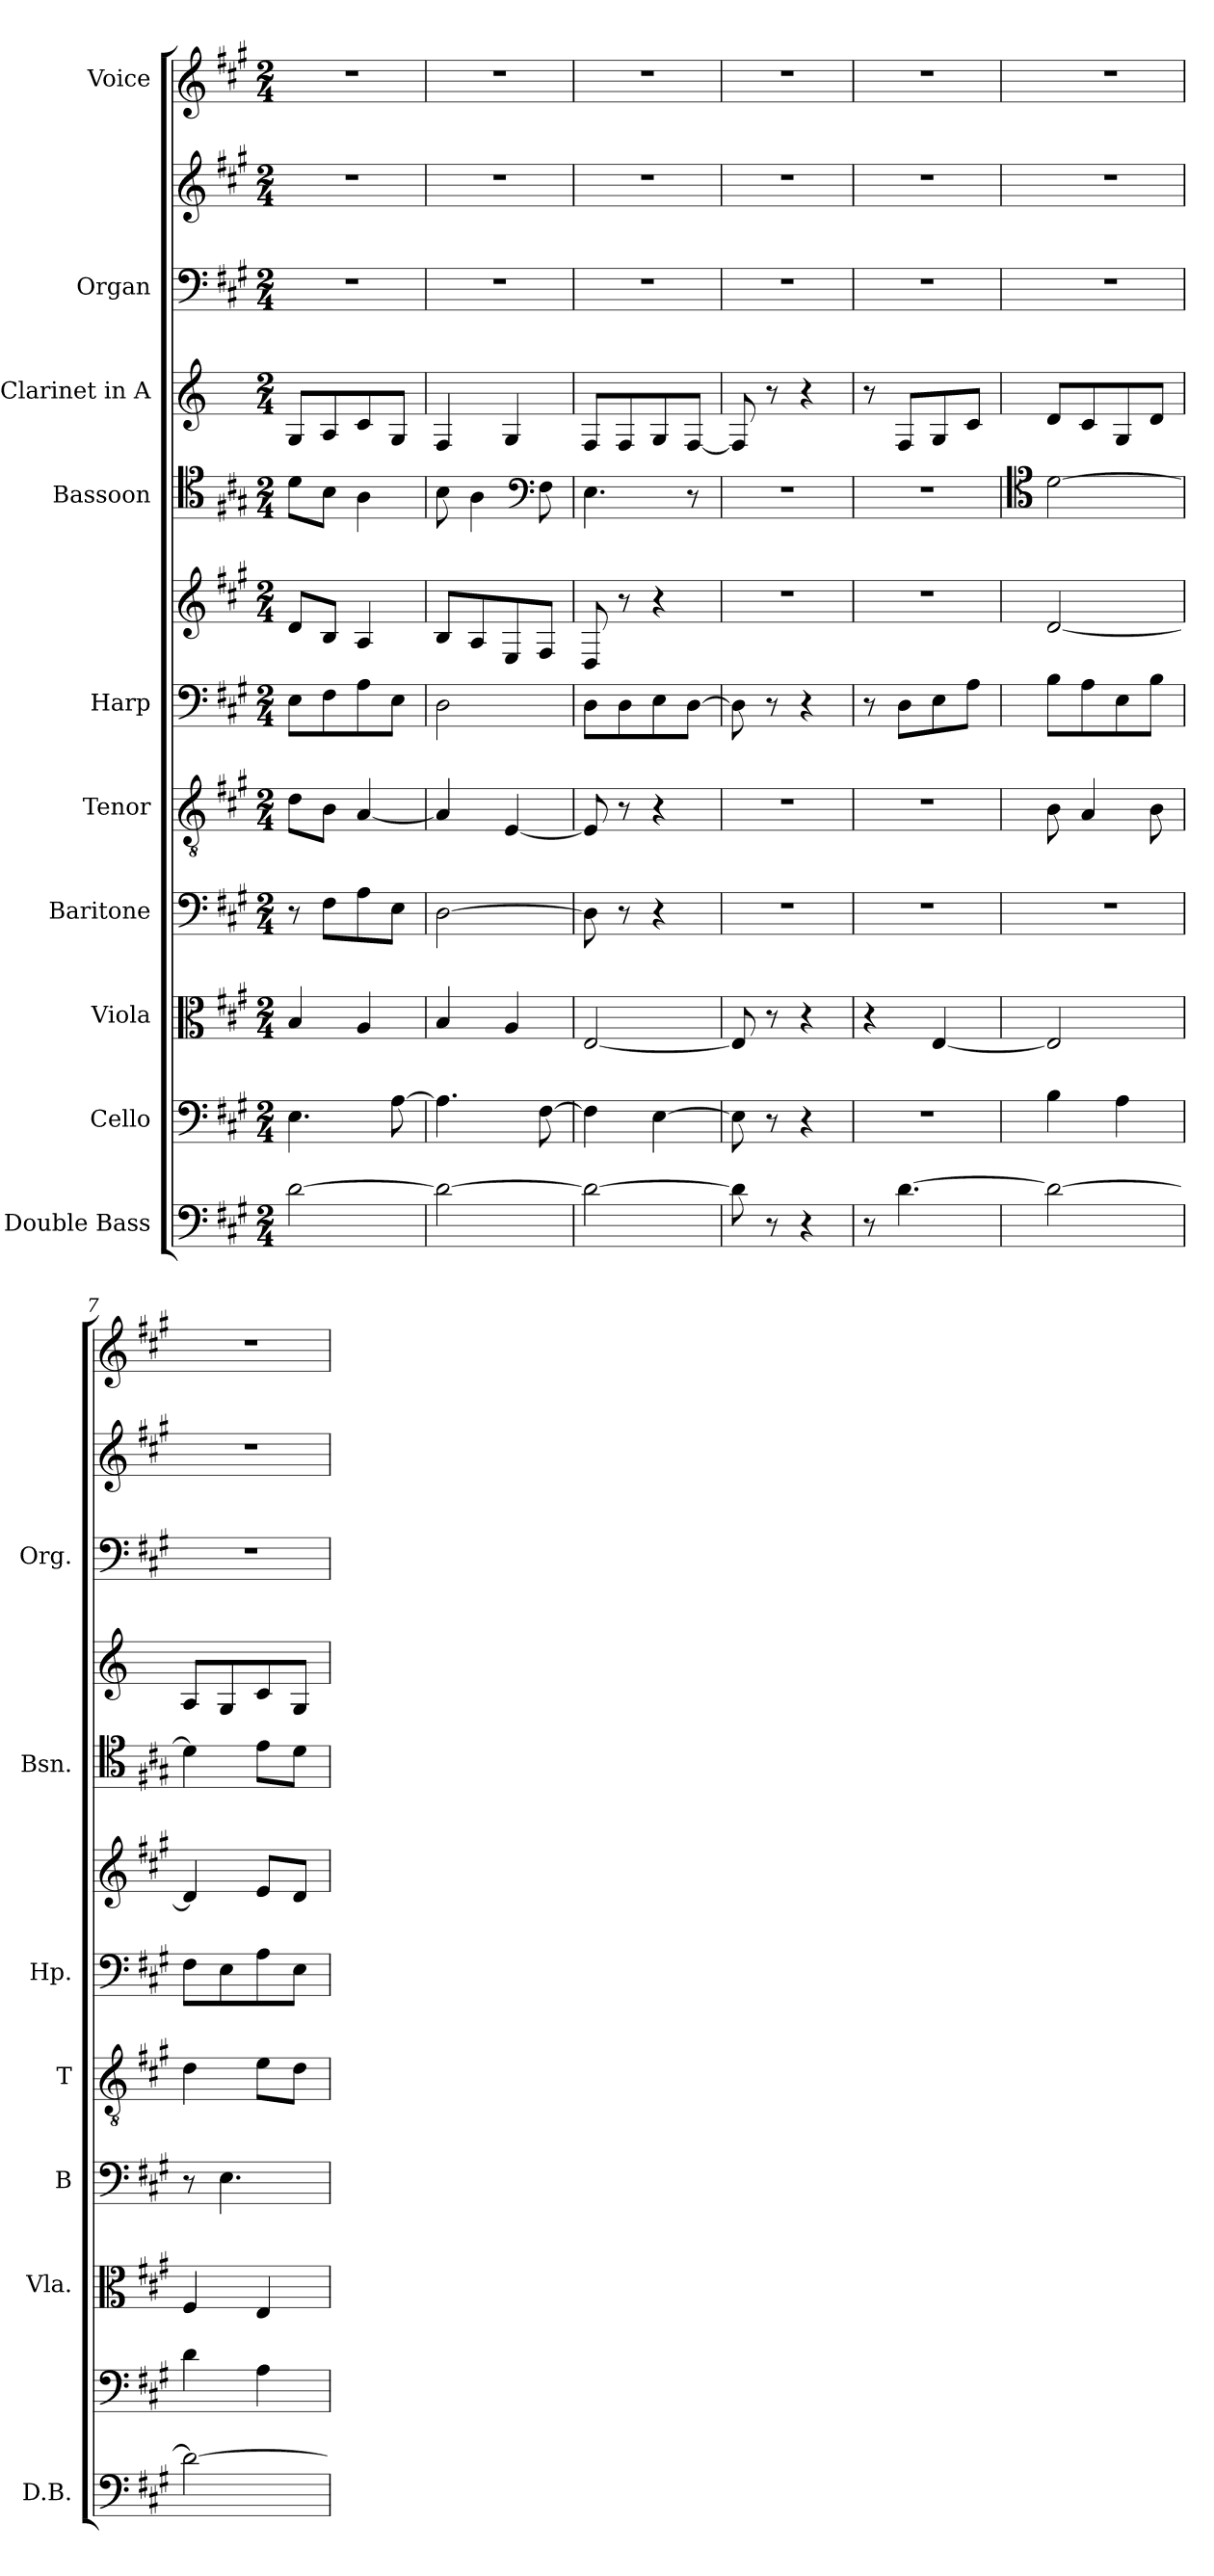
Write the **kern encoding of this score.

**kern	**kern	**kern	**kern	**kern	**kern	**kern	**kern	**kern	**kern	**kern	**kern
*part10	*part9	*part8	*part7	*part6	*part5	*part5	*part4	*part3	*part2	*part2	*part1
*staff12	*staff11	*staff10	*staff9	*staff8	*staff7	*staff6	*staff5	*staff4	*staff3	*staff2	*staff1
*I"Double Bass	*I"Cello	*I"Viola	*I"Baritone	*I"Tenor	*I"Harp	*	*I"Bassoon	*I"Clarinet in A	*I"Organ	*	*I"Voice
*I'D.B.	*	*I'Vla.	*I'B	*I'T	*I'Hp.	*	*I'Bsn.	*	*I'Org.	*	*
*clefF4	*clefF4	*clefC3	*clefF4	*clefGv2	*clefF4	*clefG2	*clefC4	*clefG2	*clefF4	*clefG2	*clefG2
*ITrd7c12	*	*	*	*	*	*	*	*ITrd2c3	*	*	*
*k[f#c#g#]	*k[f#c#g#]	*k[f#c#g#]	*k[f#c#g#]	*k[f#c#g#]	*k[f#c#g#]	*k[f#c#g#]	*k[f#c#g#]	*k[f#c#g#]	*k[f#c#g#]	*k[f#c#g#]	*k[f#c#g#]
*A:	*A:	*A:	*A:	*A:	*A:	*A:	*A:	*A:	*A:	*A:	*A:
*M2/4	*M2/4	*M2/4	*M2/4	*M2/4	*M2/4	*M2/4	*M2/4	*M2/4	*M2/4	*M2/4	*M2/4
=1	=1	=1	=1	=1	=1	=1	=1	=1	=1	=1	=1
[2D\	4.E\	4B/	8r	8d\L	8E\L	8d/L	8d\L	8E/L	2r	2r	2r
.	.	.	8F#\L	8B\J	8F#\	8B/J	8B\J	8F#/	.	.	.
.	.	4A/	8A\	[4A/	8A\	4A/	4A\	8A/	.	.	.
.	[8A\	.	8E\J	.	8E\J	.	.	8E/J	.	.	.
=2	=2	=2	=2	=2	=2	=2	=2	=2	=2	=2	=2
2D\_	4.A\]	4B/	[2D\	4A/]	2D\	8B/L	8B\	4D/	2r	2r	2r
.	.	.	.	.	.	8A/	4A\	.	.	.	.
.	.	4A/	.	[4E/	.	8E/	.	4E/	.	.	.
*	*	*	*	*	*	*	*clefF4	*	*	*	*
.	[8F#\	.	.	.	.	8F#/J	8F#\	.	.	.	.
=3	=3	=3	=3	=3	=3	=3	=3	=3	=3	=3	=3
2D\_	4F#\]	[2E/	8D\]	8E/]	8D\L	8D/	4.E\	8D/L	2r	2r	2r
.	.	.	8r	8r	8D\	8r	.	8D/	.	.	.
.	[4E\	.	4r	4r	8E\	4r	.	8E/	.	.	.
.	.	.	.	.	[8D\J	.	8r	[8D/J	.	.	.
=4	=4	=4	=4	=4	=4	=4	=4	=4	=4	=4	=4
8D\]	8E\]	8E/]	2r	2r	8D\]	2r	2r	8D/]	2r	2r	2r
8r	8r	8r	.	.	8r	.	.	8r	.	.	.
4r	4r	4r	.	.	4r	.	.	4r	.	.	.
!!LO:PB:g=z
=5	=5	=5	=5	=5	=5	=5	=5	=5	=5	=5	=5
8r	2r	4r	2r	2r	8r	2r	2r	8r	2r	2r	2r
[4.D\	.	.	.	.	8D\L	.	.	8D/L	.	.	.
.	.	[4E/	.	.	8E\	.	.	8E/	.	.	.
.	.	.	.	.	8A\J	.	.	8A/J	.	.	.
=6	=6	=6	=6	=6	=6	=6	=6	=6	=6	=6	=6
*	*	*	*	*	*	*	*clefC4	*	*	*	*
2D\_	4B\	2E/]	2r	8B\	8B\L	[2d/	[2d\	8B/L	2r	2r	2r
.	.	.	.	4A/	8A\	.	.	8A/	.	.	.
.	4A\	.	.	.	8E\	.	.	8E/	.	.	.
.	.	.	.	8B\	8B\J	.	.	8B/J	.	.	.
=7	=7	=7	=7	=7	=7	=7	=7	=7	=7	=7	=7
2D\_	4d\	4F#/	8r	4d\	8F#\L	4d/]	4d\]	8F#/L	2r	2r	2r
.	.	.	4.E\	.	8E\	.	.	8E/	.	.	.
.	4A\	4E/	.	8e\L	8A\	8e/L	8e\L	8A/	.	.	.
.	.	.	.	8d\J	8E\J	8d/J	8d\J	8E/J	.	.	.
=	=	=	=	=	=	=	=	=	=	=	=
*-	*-	*-	*-	*-	*-	*-	*-	*-	*-	*-	*-
